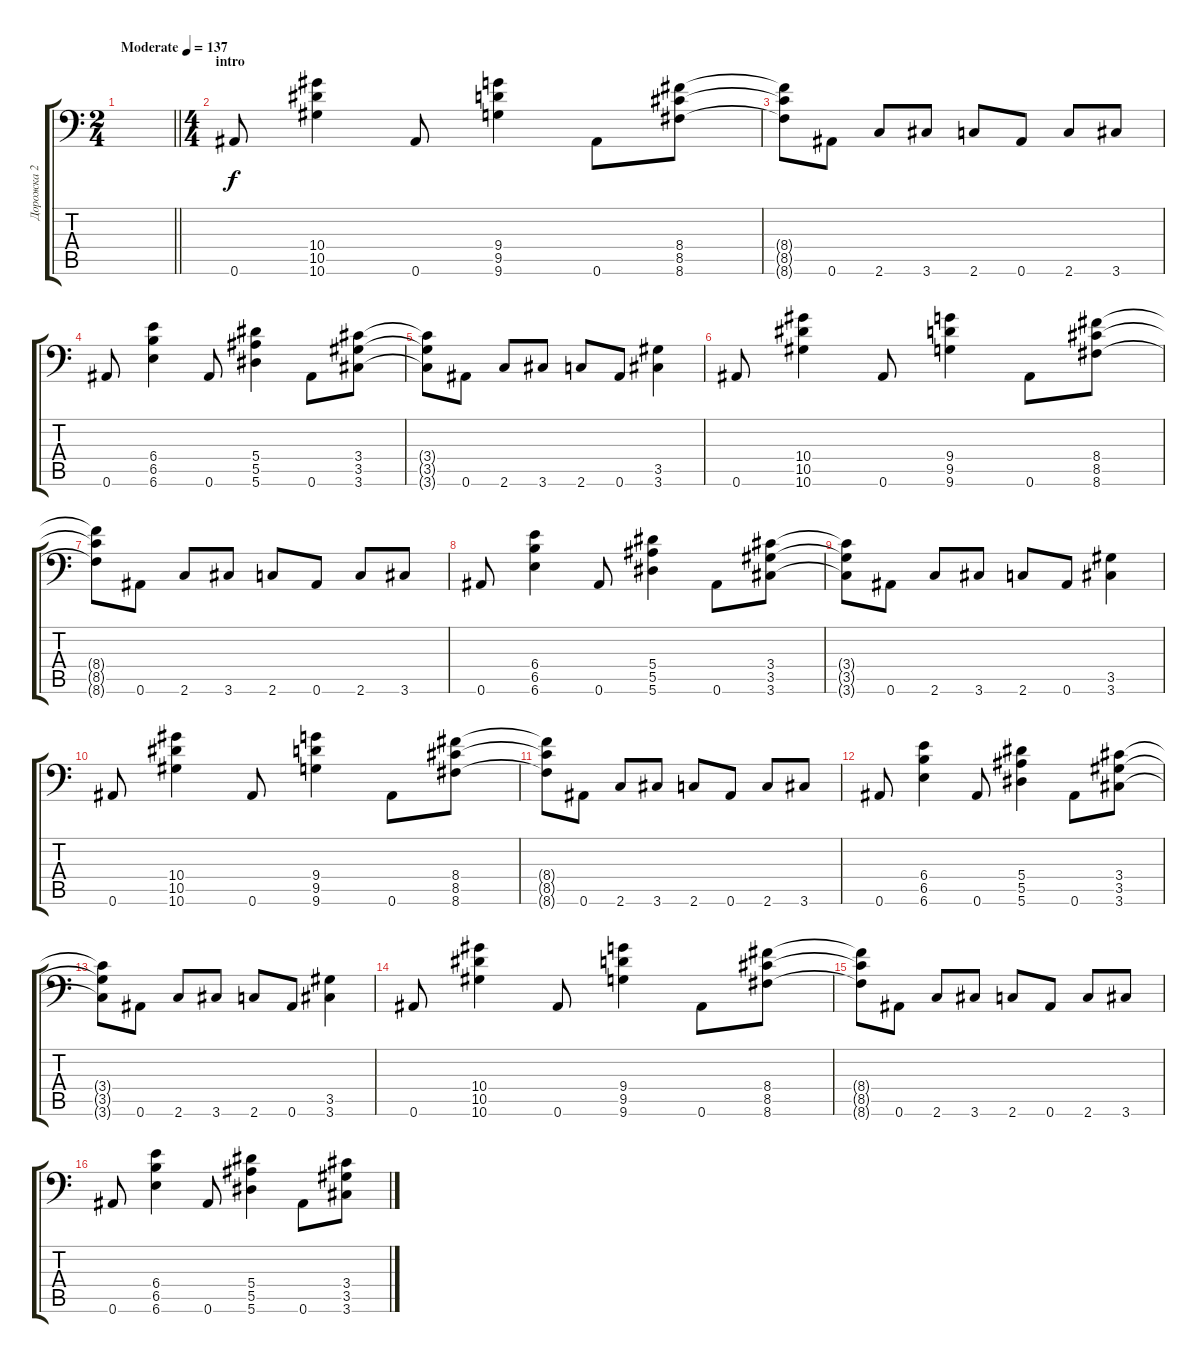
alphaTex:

\track ("Дорожка 2" "Дорожка 2") {instrument overdrivenguitar}
\staff {score tabs}
\tuning (C4 G3 Eb3 Bb2 F2 Bb1) {hide}
\ts (2 4)
\tempo (137 "Moderate")
\clef f4
\barLineRight lightlight
\ks c
|
\ts (4 4)
\section ("" "intro")
0.6.8 (10.4 10.5 10.6).4 0.6.8 (9.4 9.5 9.6).4 0.6.8 (8.4 8.5 8.6).8 |
(8.4{t} 8.5{t} 8.6{t}).8 0.6.8 2.6.8 3.6.8 2.6.8 0.6.8 2.6.8 3.6.8 |
0.6.8 (6.4 6.5 6.6).4 0.6.8 (5.4 5.5 5.6).4 0.6.8 (3.4 3.5 3.6).8 |
(3.4{t} 3.5{t} 3.6{t}).8 0.6.8 2.6.8 3.6.8 2.6.8 0.6.8 (3.5 3.6).4 |
0.6.8 (10.4 10.5 10.6).4 0.6.8 (9.4 9.5 9.6).4 0.6.8 (8.4 8.5 8.6).8 |
(8.4{t} 8.5{t} 8.6{t}).8 0.6.8 2.6.8 3.6.8 2.6.8 0.6.8 2.6.8 3.6.8 |
0.6.8 (6.4 6.5 6.6).4 0.6.8 (5.4 5.5 5.6).4 0.6.8 (3.4 3.5 3.6).8 |
(3.4{t} 3.5{t} 3.6{t}).8 0.6.8 2.6.8 3.6.8 2.6.8 0.6.8 (3.5 3.6).4 |
0.6.8 (10.4 10.5 10.6).4 0.6.8 (9.4 9.5 9.6).4 0.6.8 (8.4 8.5 8.6).8 |
(8.4{t} 8.5{t} 8.6{t}).8 0.6.8 2.6.8 3.6.8 2.6.8 0.6.8 2.6.8 3.6.8 |
0.6.8 (6.4 6.5 6.6).4 0.6.8 (5.4 5.5 5.6).4 0.6.8 (3.4 3.5 3.6).8 |
(3.4{t} 3.5{t} 3.6{t}).8 0.6.8 2.6.8 3.6.8 2.6.8 0.6.8 (3.5 3.6).4 |
0.6.8 (10.4 10.5 10.6).4 0.6.8 (9.4 9.5 9.6).4 0.6.8 (8.4 8.5 8.6).8 |
(8.4{t} 8.5{t} 8.6{t}).8 0.6.8 2.6.8 3.6.8 2.6.8 0.6.8 2.6.8 3.6.8 |
0.6.8 (6.4 6.5 6.6).4 0.6.8 (5.4 5.5 5.6).4 0.6.8 (3.4 3.5 3.6).8
